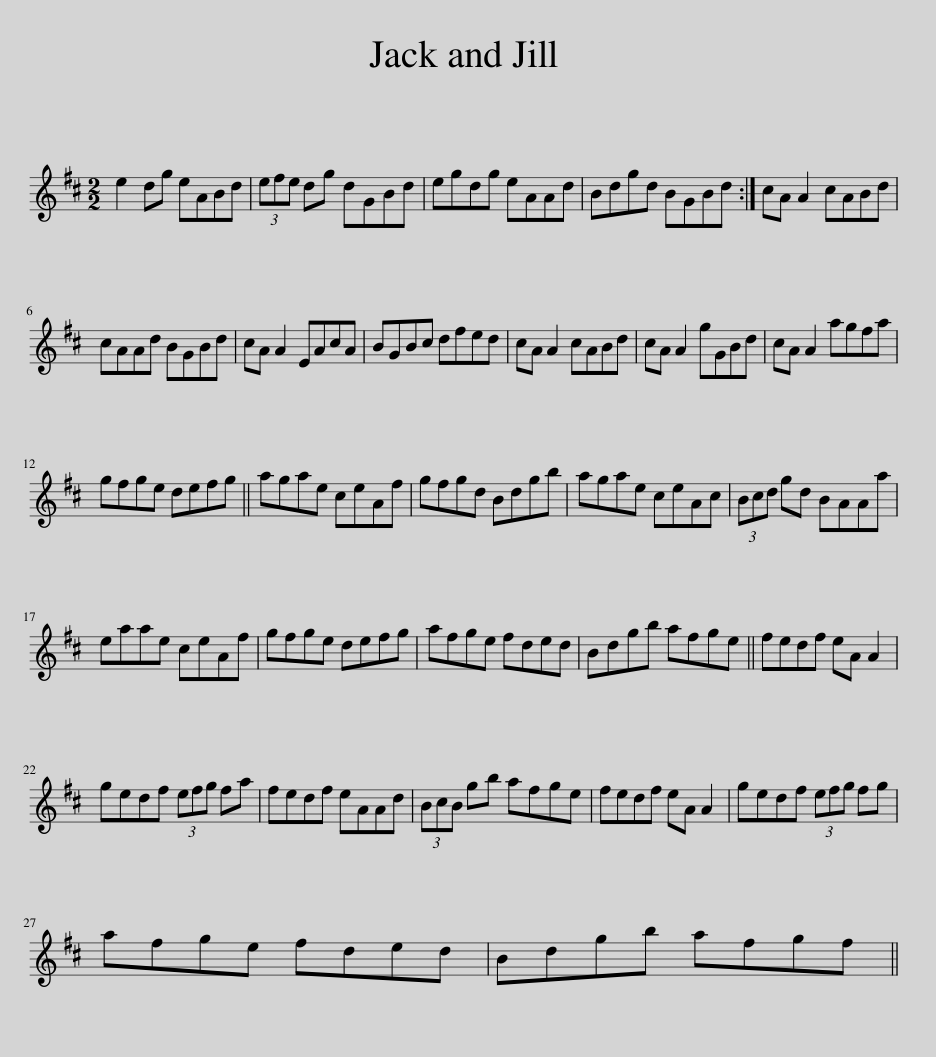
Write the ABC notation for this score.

X:1
L:1/8
M:2/2
I:linebreak $
K:D
V:1 treble
V:1
 e2 dg eABd | (3efe dg dGBd | egdg eAAd | Bdgd BGBd :| cA A2 cABd |$ %5
 cAAd BGBd | cA A2 EAcA | BGBc dfed | cA A2 cABd | cA A2 gGBd | %10
 cA A2 agfa |$ gfge defg || agae ceAf | gfgd Bdgb | agae ceAc | %15
 (3Bcd gd BAAa |$ eaae ceAf | gfge defg | afge fded | Bdgb afge || %20
 fedf eA A2 |$ gedf (3efg fa | fedf eAAd | (3BcB gb afge | fedf eA A2 | %25
 gedf (3efg fg |$ afge fded | Bdgb afgf || %28
